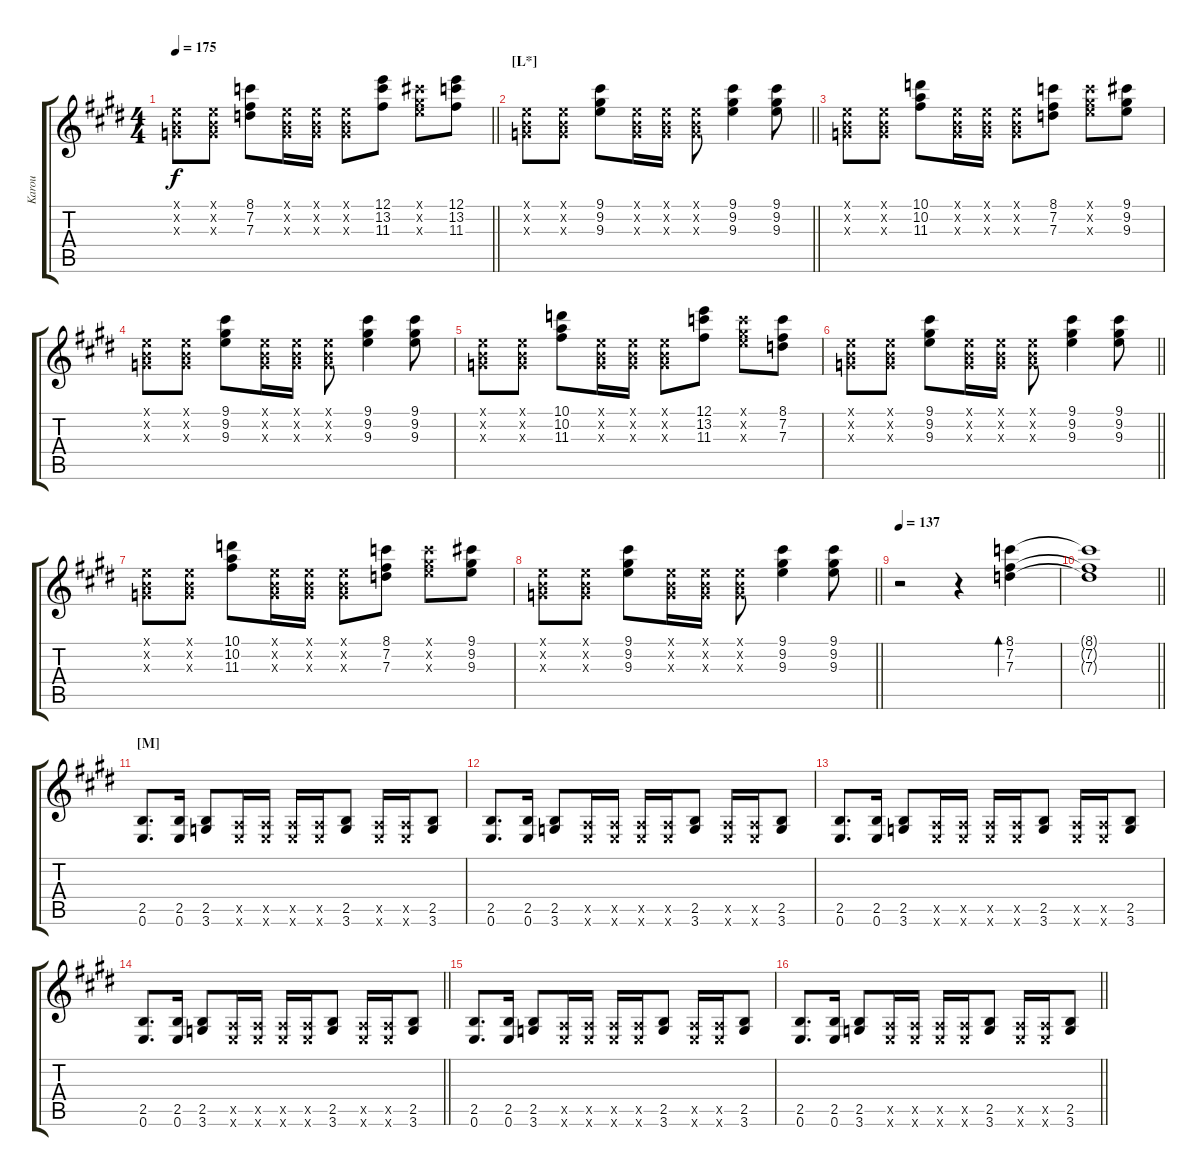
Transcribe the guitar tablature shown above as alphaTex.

\track ("Karou" "Karou") {instrument distortionguitar}
\staff {score tabs}
\tuning (E4 B3 G3 D3 A2 E2) {hide}
\ts (4 4)
\tempo 175
\clef g2
\barLineRight lightlight
\ks c#minor
(0.1{x} 0.2{x} 0.3{x}).8{dy f} (0.1{x} 0.2{x} 0.3{x}).8 (8.1 7.2 7.3).8 (0.1{x} 0.2{x} 0.3{x}).16 (0.1{x} 0.2{x} 0.3{x}).16 (0.1{x} 0.2{x} 0.3{x}).8 (12.1 13.2 11.3).8 (9.1{x} 9.2{x} 9.3{x}).8 (12.1 13.2 11.3).8 |
\section ("" "[L*]")
\barLineRight lightlight
(0.1{x} 0.2{x} 0.3{x}).8 (0.1{x} 0.2{x} 0.3{x}).8 (9.1 9.2 9.3).8 (0.1{x} 0.2{x} 0.3{x}).16 (0.1{x} 0.2{x} 0.3{x}).16 (0.1{x} 0.2{x} 0.3{x}).8 (9.1 9.2 9.3).4 (9.1 9.2 9.3).8 |
(0.1{x} 0.2{x} 0.3{x}).8 (0.1{x} 0.2{x} 0.3{x}).8 (10.1 10.2 11.3).8 (0.1{x} 0.2{x} 0.3{x}).16 (0.1{x} 0.2{x} 0.3{x}).16 (0.1{x} 0.2{x} 0.3{x}).8 (8.1 7.2 7.3).8 (8.1{x} 9.2{x} 9.3{x}).8 (9.1 9.2 9.3).8 |
(0.1{x} 0.2{x} 0.3{x}).8 (0.1{x} 0.2{x} 0.3{x}).8 (9.1 9.2 9.3).8 (0.1{x} 0.2{x} 0.3{x}).16 (0.1{x} 0.2{x} 0.3{x}).16 (0.1{x} 0.2{x} 0.3{x}).8 (9.1 9.2 9.3).4 (9.1 9.2 9.3).8 |
(0.1{x} 0.2{x} 0.3{x}).8 (0.1{x} 0.2{x} 0.3{x}).8 (10.1 10.2 11.3).8 (0.1{x} 0.2{x} 0.3{x}).16 (0.1{x} 0.2{x} 0.3{x}).16 (0.1{x} 0.2{x} 0.3{x}).8 (12.1 13.2 11.3).8 (8.1{x} 9.2{x} 9.3{x}).8 (8.1 7.2 7.3).8 |
\barLineRight lightlight
(0.1{x} 0.2{x} 0.3{x}).8 (0.1{x} 0.2{x} 0.3{x}).8 (9.1 9.2 9.3).8 (0.1{x} 0.2{x} 0.3{x}).16 (0.1{x} 0.2{x} 0.3{x}).16 (0.1{x} 0.2{x} 0.3{x}).8 (9.1 9.2 9.3).4 (9.1 9.2 9.3).8 |
(0.1{x} 0.2{x} 0.3{x}).8 (0.1{x} 0.2{x} 0.3{x}).8 (10.1 10.2 11.3).8 (0.1{x} 0.2{x} 0.3{x}).16 (0.1{x} 0.2{x} 0.3{x}).16 (0.1{x} 0.2{x} 0.3{x}).8 (8.1 7.2 7.3).8 (8.1{x} 9.2{x} 9.3{x}).8 (9.1 9.2 9.3).8 |
\barLineRight lightlight
(0.1{x} 0.2{x} 0.3{x}).8 (0.1{x} 0.2{x} 0.3{x}).8 (9.1 9.2 9.3).8 (0.1{x} 0.2{x} 0.3{x}).16 (0.1{x} 0.2{x} 0.3{x}).16 (0.1{x} 0.2{x} 0.3{x}).8 (9.1 9.2 9.3).4 (9.1 9.2 9.3).8 |
\tempo 137
r.2{instrument distortionguitar} r.4 (8.1 7.2 7.3).4{bd 480} |
\barLineRight lightlight
(8.1{t} 7.2{t} 7.3{t}).1 |
\section ("" "[M]")
(2.5 0.6).8{d} (2.5 0.6).16 (2.5 3.6).8 (0.5{x} 0.6{x}).16 (0.5{x} 0.6{x}).16 (0.5{x} 0.6{x}).16 (0.5{x} 0.6{x}).16 (2.5 3.6).8 (0.5{x} 0.6{x}).16 (0.5{x} 0.6{x}).16 (2.5 3.6).8 |
(2.5 0.6).8{d} (2.5 0.6).16 (2.5 3.6).8 (0.5{x} 0.6{x}).16 (0.5{x} 0.6{x}).16 (0.5{x} 0.6{x}).16 (0.5{x} 0.6{x}).16 (2.5 3.6).8 (0.5{x} 0.6{x}).16 (0.5{x} 0.6{x}).16 (2.5 3.6).8 |
(2.5 0.6).8{d} (2.5 0.6).16 (2.5 3.6).8 (0.5{x} 0.6{x}).16 (0.5{x} 0.6{x}).16 (0.5{x} 0.6{x}).16 (0.5{x} 0.6{x}).16 (2.5 3.6).8 (0.5{x} 0.6{x}).16 (0.5{x} 0.6{x}).16 (2.5 3.6).8 |
\barLineRight lightlight
(2.5 0.6).8{d} (2.5 0.6).16 (2.5 3.6).8 (0.5{x} 0.6{x}).16 (0.5{x} 0.6{x}).16 (0.5{x} 0.6{x}).16 (0.5{x} 0.6{x}).16 (2.5 3.6).8 (0.5{x} 0.6{x}).16 (0.5{x} 0.6{x}).16 (2.5 3.6).8 |
(2.5 0.6).8{d} (2.5 0.6).16 (2.5 3.6).8 (0.5{x} 0.6{x}).16 (0.5{x} 0.6{x}).16 (0.5{x} 0.6{x}).16 (0.5{x} 0.6{x}).16 (2.5 3.6).8 (0.5{x} 0.6{x}).16 (0.5{x} 0.6{x}).16 (2.5 3.6).8 |
\barLineRight lightlight
(2.5 0.6).8{d} (2.5 0.6).16 (2.5 3.6).8 (0.5{x} 0.6{x}).16 (0.5{x} 0.6{x}).16 (0.5{x} 0.6{x}).16 (0.5{x} 0.6{x}).16 (2.5 3.6).8 (0.5{x} 0.6{x}).16 (0.5{x} 0.6{x}).16 (2.5 3.6).8
